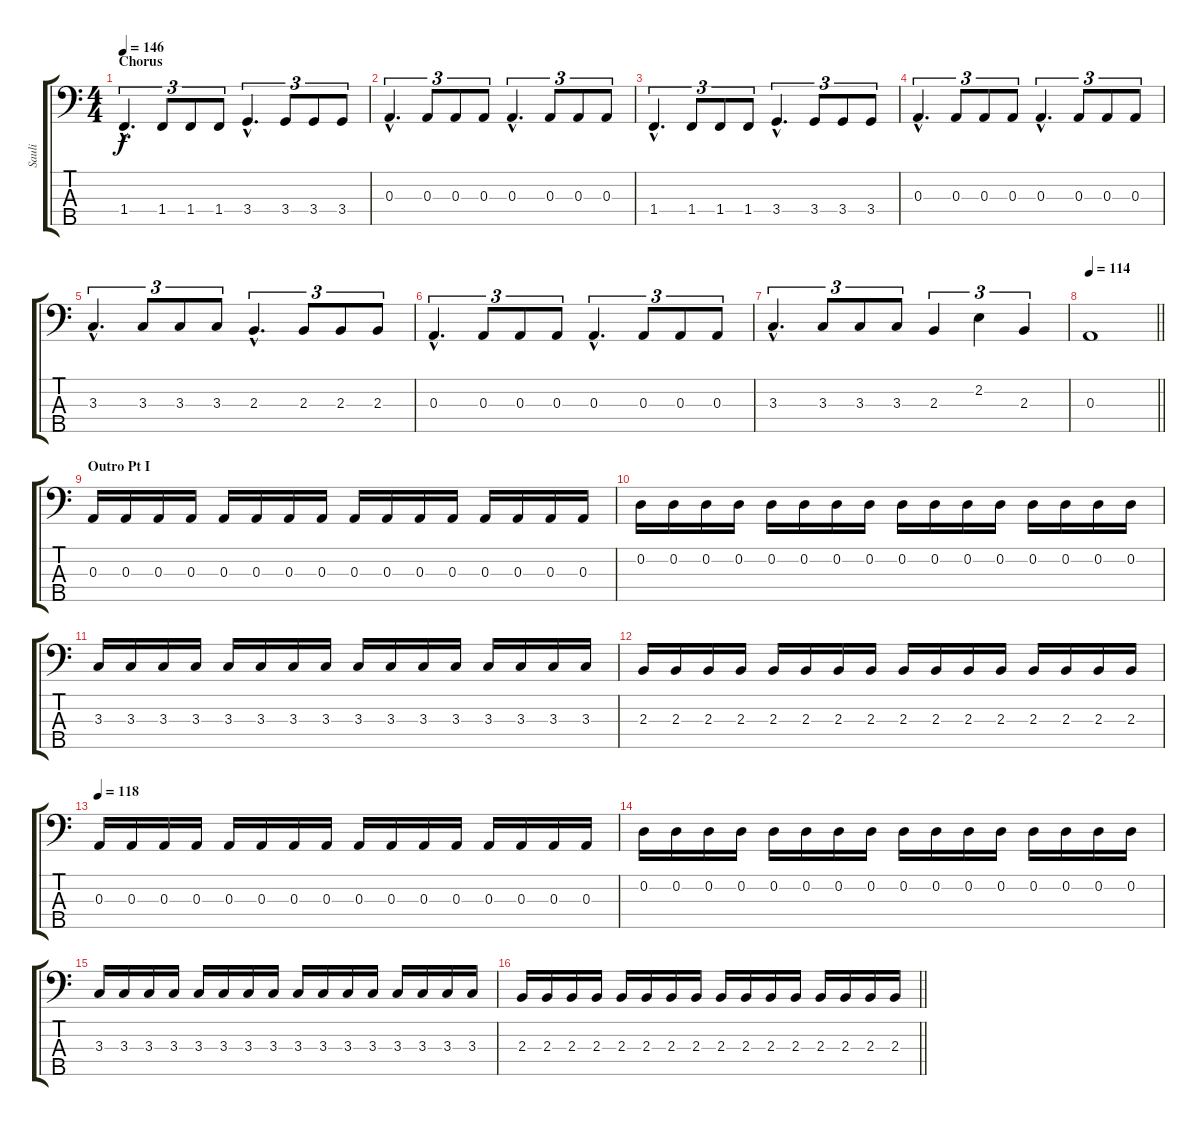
\track ("Sauli" "Sauli") {instrument electricbassfinger}
\staff {score tabs}
\tuning (G2 D2 A1 E1 B0) {hide}
\ts (4 4)
\section ("" "Chorus")
\tempo 146
\clef f4
\ks c
1.4{hac}.4{d tu (3 2) dy f volume 16} 1.4.8{tu (3 2)} 1.4.8{tu (3 2)} 1.4.8{tu (3 2)} 3.4{hac}.4{d tu (3 2)} 3.4.8{tu (3 2)} 3.4.8{tu (3 2)} 3.4.8{tu (3 2)} |
0.3{hac}.4{d tu (3 2)} 0.3.8{tu (3 2)} 0.3.8{tu (3 2)} 0.3.8{tu (3 2)} 0.3{hac}.4{d tu (3 2)} 0.3.8{tu (3 2)} 0.3.8{tu (3 2)} 0.3.8{tu (3 2)} |
1.4{hac}.4{d tu (3 2)} 1.4.8{tu (3 2)} 1.4.8{tu (3 2)} 1.4.8{tu (3 2)} 3.4{hac}.4{d tu (3 2)} 3.4.8{tu (3 2)} 3.4.8{tu (3 2)} 3.4.8{tu (3 2)} |
0.3{hac}.4{d tu (3 2)} 0.3.8{tu (3 2)} 0.3.8{tu (3 2)} 0.3.8{tu (3 2)} 0.3{hac}.4{d tu (3 2)} 0.3.8{tu (3 2)} 0.3.8{tu (3 2)} 0.3.8{tu (3 2)} |
3.3{hac}.4{d tu (3 2)} 3.3.8{tu (3 2)} 3.3.8{tu (3 2)} 3.3.8{tu (3 2)} 2.3{hac}.4{d tu (3 2)} 2.3.8{tu (3 2)} 2.3.8{tu (3 2)} 2.3.8{tu (3 2)} |
0.3{hac}.4{d tu (3 2)} 0.3.8{tu (3 2)} 0.3.8{tu (3 2)} 0.3.8{tu (3 2)} 0.3{hac}.4{d tu (3 2)} 0.3.8{tu (3 2)} 0.3.8{tu (3 2)} 0.3.8{tu (3 2)} |
3.3{hac}.4{d tu (3 2)} 3.3.8{tu (3 2)} 3.3.8{tu (3 2)} 3.3.8{tu (3 2)} 2.3.4{tu (3 2)} 2.2.4{tu (3 2)} 2.3.4{tu (3 2)} |
\tempo 114
\barLineRight lightlight
0.3.1 |
\section ("" "Outro Pt I")
0.3.16 0.3.16 0.3.16 0.3.16 0.3.16 0.3.16 0.3.16 0.3.16 0.3.16 0.3.16 0.3.16 0.3.16 0.3.16 0.3.16 0.3.16 0.3.16 |
0.2.16 0.2.16 0.2.16 0.2.16 0.2.16 0.2.16 0.2.16 0.2.16 0.2.16 0.2.16 0.2.16 0.2.16 0.2.16 0.2.16 0.2.16 0.2.16 |
3.3.16 3.3.16 3.3.16 3.3.16 3.3.16 3.3.16 3.3.16 3.3.16 3.3.16 3.3.16 3.3.16 3.3.16 3.3.16 3.3.16 3.3.16 3.3.16 |
2.3.16 2.3.16 2.3.16 2.3.16 2.3.16 2.3.16 2.3.16 2.3.16 2.3.16 2.3.16 2.3.16 2.3.16 2.3.16 2.3.16 2.3.16 2.3.16 |
\tempo 118
0.3.16 0.3.16 0.3.16 0.3.16 0.3.16 0.3.16 0.3.16 0.3.16 0.3.16 0.3.16 0.3.16 0.3.16 0.3.16 0.3.16 0.3.16 0.3.16 |
0.2.16 0.2.16 0.2.16 0.2.16 0.2.16 0.2.16 0.2.16 0.2.16 0.2.16 0.2.16 0.2.16 0.2.16 0.2.16 0.2.16 0.2.16 0.2.16 |
3.3.16 3.3.16 3.3.16 3.3.16 3.3.16 3.3.16 3.3.16 3.3.16 3.3.16 3.3.16 3.3.16 3.3.16 3.3.16 3.3.16 3.3.16 3.3.16 |
\barLineRight lightlight
2.3.16 2.3.16 2.3.16 2.3.16 2.3.16 2.3.16 2.3.16 2.3.16 2.3.16 2.3.16 2.3.16 2.3.16 2.3.16 2.3.16 2.3.16 2.3.16
